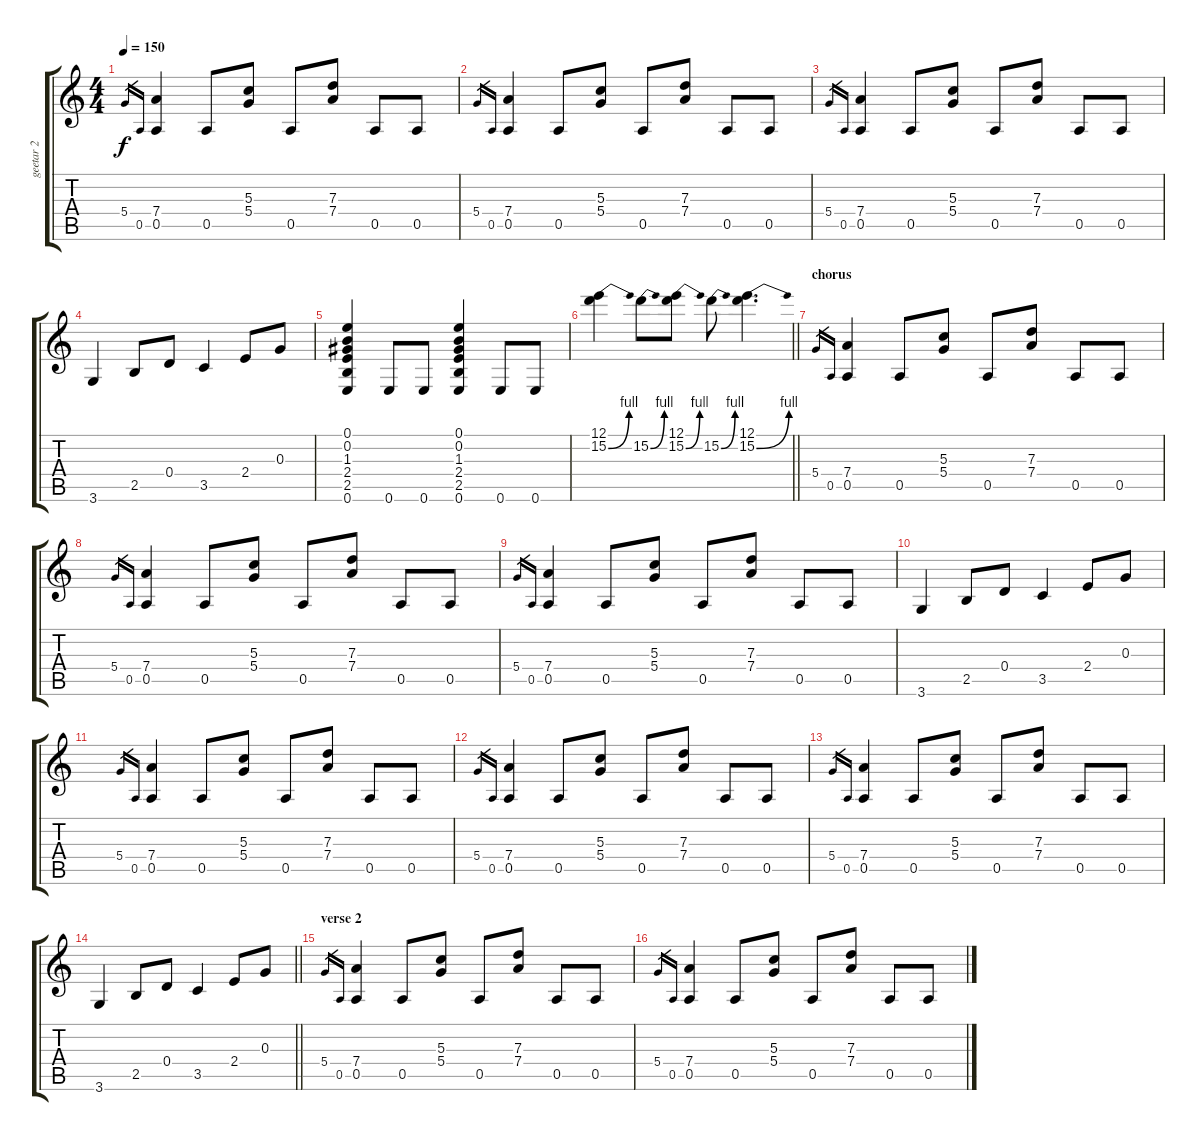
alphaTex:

\track ("geetar 2" "geetar 2") {instrument distortionguitar}
\staff {score tabs}
\tuning (E4 B3 G3 D3 A2 E2) {hide}
\ts (4 4)
\tempo 150
\clef g2
\ks c
5.4.16{gr dy f} 0.5.16{gr} (7.4 0.5).4 0.5.8 (5.3 5.4).8 0.5.8 (7.3 7.4).8 0.5.8 0.5.8 |
5.4.16{gr} 0.5.16{gr} (7.4 0.5).4 0.5.8 (5.3 5.4).8 0.5.8 (7.3 7.4).8 0.5.8 0.5.8 |
5.4.16{gr} 0.5.16{gr} (7.4 0.5).4 0.5.8 (5.3 5.4).8 0.5.8 (7.3 7.4).8 0.5.8 0.5.8 |
3.6.4 2.5.8 0.4.8 3.5.4 2.4.8 0.3.8 |
(0.1 0.2 1.3 2.4 2.5 0.6).4 0.6.8 0.6.8 (0.1 0.2 1.3 2.4 2.5 0.6).4 0.6.8 0.6.8 |
\barLineRight lightlight
(12.1 15.2{be (bend 0 0 60 4)}).4 15.2{be (bend 0 0 60 4)}.8 (12.1 15.2{be (bend 0 0 60 4)}).8 15.2{be (bend 0 0 60 4)}.8 (12.1 15.2{be (bend 0 0 60 4)}).4{d} |
\section ("" "chorus")
5.4.16{gr} 0.5.16{gr} (7.4 0.5).4 0.5.8 (5.3 5.4).8 0.5.8 (7.3 7.4).8 0.5.8 0.5.8 |
5.4.16{gr} 0.5.16{gr} (7.4 0.5).4 0.5.8 (5.3 5.4).8 0.5.8 (7.3 7.4).8 0.5.8 0.5.8 |
5.4.16{gr} 0.5.16{gr} (7.4 0.5).4 0.5.8 (5.3 5.4).8 0.5.8 (7.3 7.4).8 0.5.8 0.5.8 |
3.6.4 2.5.8 0.4.8 3.5.4 2.4.8 0.3.8 |
5.4.16{gr} 0.5.16{gr} (7.4 0.5).4 0.5.8 (5.3 5.4).8 0.5.8 (7.3 7.4).8 0.5.8 0.5.8 |
5.4.16{gr} 0.5.16{gr} (7.4 0.5).4 0.5.8 (5.3 5.4).8 0.5.8 (7.3 7.4).8 0.5.8 0.5.8 |
5.4.16{gr} 0.5.16{gr} (7.4 0.5).4 0.5.8 (5.3 5.4).8 0.5.8 (7.3 7.4).8 0.5.8 0.5.8 |
\barLineRight lightlight
3.6.4 2.5.8 0.4.8 3.5.4 2.4.8 0.3.8 |
\section ("" "verse 2")
5.4.16{gr} 0.5.16{gr} (7.4 0.5).4 0.5.8 (5.3 5.4).8 0.5.8 (7.3 7.4).8 0.5.8 0.5.8 |
5.4.16{gr} 0.5.16{gr} (7.4 0.5).4 0.5.8 (5.3 5.4).8 0.5.8 (7.3 7.4).8 0.5.8 0.5.8
